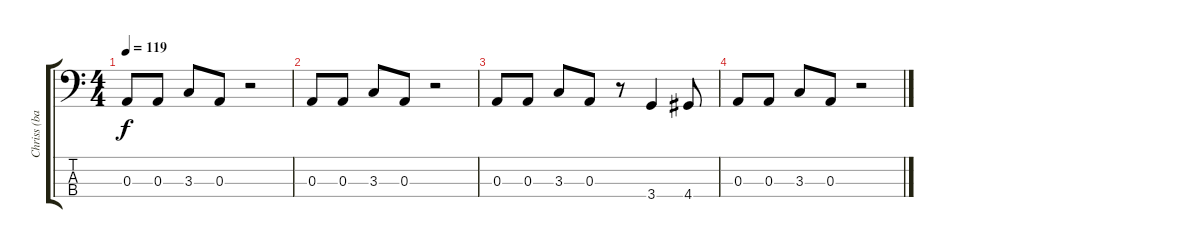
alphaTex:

\track ("Chriss (bass OD)" "Chriss (ba") {instrument overdrivenguitar}
\staff {score tabs}
\tuning (G2 D2 A1 E1) {hide}
\ts (4 4)
\tempo 119
\clef f4
\ks c
0.3.8{dy f} 0.3.8 3.3.8 0.3.8 r.2 |
0.3.8 0.3.8 3.3.8 0.3.8 r.2 |
0.3.8 0.3.8 3.3.8 0.3.8 r.8 3.4.4 4.4.8 |
0.3.8 0.3.8 3.3.8 0.3.8 r.2
